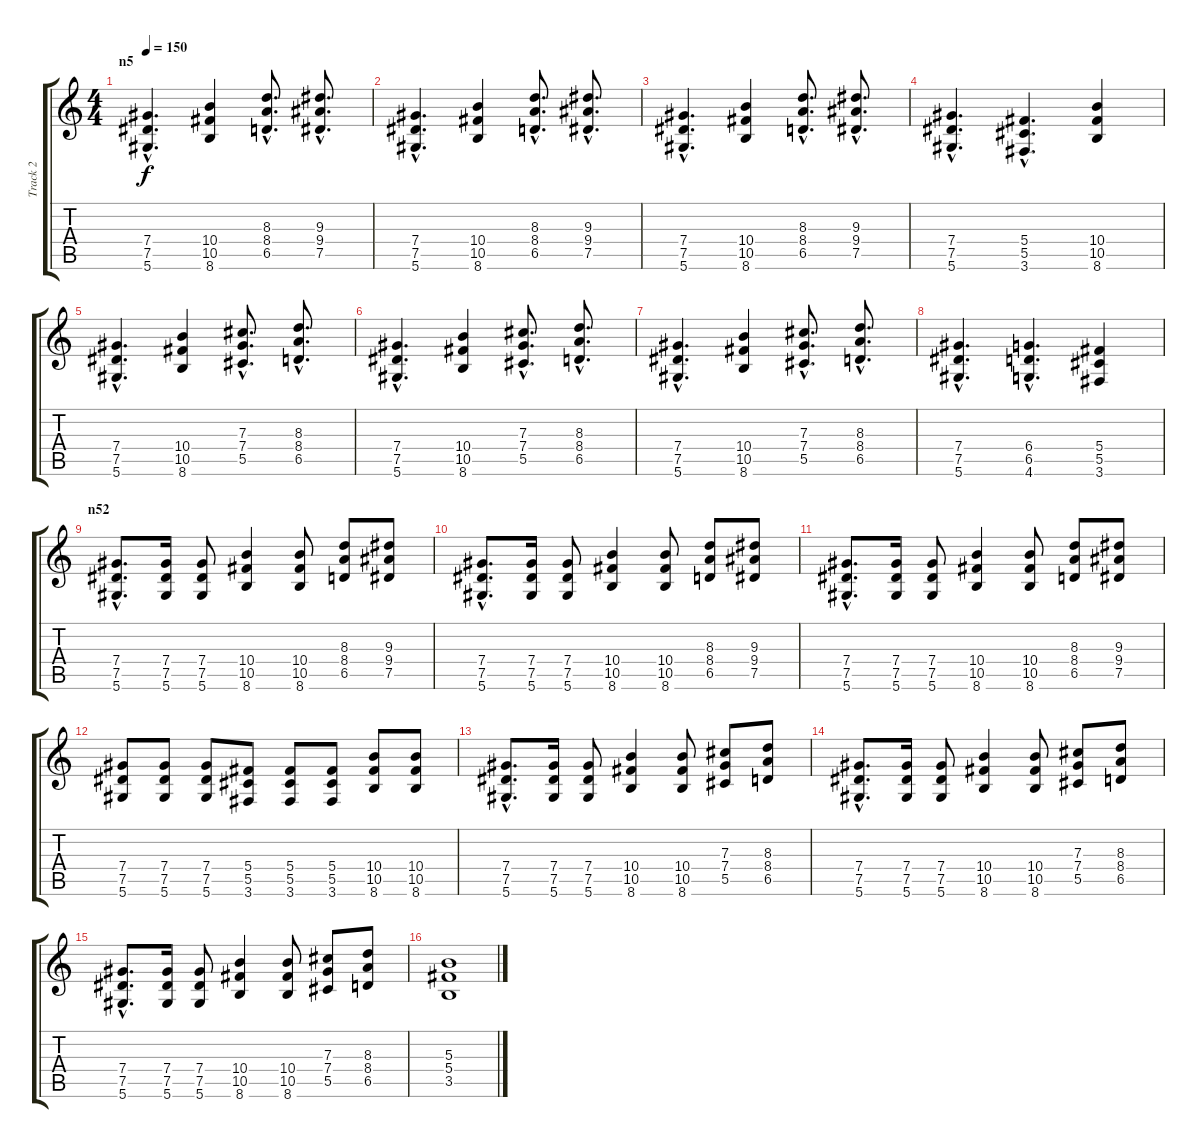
\track ("Track 2" "Track 2") {instrument distortionguitar}
\staff {score tabs}
\tuning (Eb4 Bb3 Gb3 Db3 Ab2 Eb2) {hide}
\ts (4 4)
\section ("" "n5")
\tempo 150
\clef g2
\ks c
(7.4{hac} 7.5{hac} 5.6{hac}).4{d dy f} (10.4 10.5 8.6).4 (8.3{hac} 8.4{hac} 6.5{hac}).8{d} (9.3{hac} 9.4{hac} 7.5{hac}).8{d} |
(7.4{hac} 7.5{hac} 5.6{hac}).4{d} (10.4 10.5 8.6).4 (8.3{hac} 8.4{hac} 6.5{hac}).8{d} (9.3{hac} 9.4{hac} 7.5{hac}).8{d} |
(7.4{hac} 7.5{hac} 5.6{hac}).4{d} (10.4 10.5 8.6).4 (8.3{hac} 8.4{hac} 6.5{hac}).8{d} (9.3{hac} 9.4{hac} 7.5{hac}).8{d} |
(7.4{hac} 7.5{hac} 5.6{hac}).4{d} (5.4{hac} 5.5{hac} 3.6{hac}).4{d} (10.4 10.5 8.6).4 |
(7.4{hac} 7.5{hac} 5.6{hac}).4{d} (10.4 10.5 8.6).4 (7.3{hac} 7.4{hac} 5.5{hac}).8{d} (8.3{hac} 8.4{hac} 6.5{hac}).8{d} |
(7.4{hac} 7.5{hac} 5.6{hac}).4{d} (10.4 10.5 8.6).4 (7.3{hac} 7.4{hac} 5.5{hac}).8{d} (8.3{hac} 8.4{hac} 6.5{hac}).8{d} |
(7.4{hac} 7.5{hac} 5.6{hac}).4{d} (10.4 10.5 8.6).4 (7.3{hac} 7.4{hac} 5.5{hac}).8{d} (8.3{hac} 8.4{hac} 6.5{hac}).8{d} |
(7.4{hac} 7.5{hac} 5.6{hac}).4{d} (6.4{hac} 6.5{hac} 4.6{hac}).4{d} (5.4 5.5 3.6).4 |
\section ("" "n52")
(7.4{hac} 7.5{hac} 5.6{hac}).8{d} (7.4 7.5 5.6).16 (7.4 7.5 5.6).8 (10.4 10.5 8.6).4 (10.4 10.5 8.6).8 (8.3 8.4 6.5).8 (9.3 9.4 7.5).8 |
(7.4{hac} 7.5{hac} 5.6{hac}).8{d} (7.4 7.5 5.6).16 (7.4 7.5 5.6).8 (10.4 10.5 8.6).4 (10.4 10.5 8.6).8 (8.3 8.4 6.5).8 (9.3 9.4 7.5).8 |
(7.4{hac} 7.5{hac} 5.6{hac}).8{d} (7.4 7.5 5.6).16 (7.4 7.5 5.6).8 (10.4 10.5 8.6).4 (10.4 10.5 8.6).8 (8.3 8.4 6.5).8 (9.3 9.4 7.5).8 |
(7.4 7.5 5.6).8 (7.4 7.5 5.6).8 (7.4 7.5 5.6).8 (5.4 5.5 3.6).8 (5.4 5.5 3.6).8 (5.4 5.5 3.6).8 (10.4 10.5 8.6).8 (10.4 10.5 8.6).8 |
(7.4{hac} 7.5{hac} 5.6{hac}).8{d} (7.4 7.5 5.6).16 (7.4 7.5 5.6).8 (10.4 10.5 8.6).4 (10.4 10.5 8.6).8 (7.3 7.4 5.5).8 (8.3 8.4 6.5).8 |
(7.4{hac} 7.5{hac} 5.6{hac}).8{d} (7.4 7.5 5.6).16 (7.4 7.5 5.6).8 (10.4 10.5 8.6).4 (10.4 10.5 8.6).8 (7.3 7.4 5.5).8 (8.3 8.4 6.5).8 |
(7.4{hac} 7.5{hac} 5.6{hac}).8{d} (7.4 7.5 5.6).16 (7.4 7.5 5.6).8 (10.4 10.5 8.6).4 (10.4 10.5 8.6).8 (7.3 7.4 5.5).8 (8.3 8.4 6.5).8 |
(5.3 5.4 3.5).1
